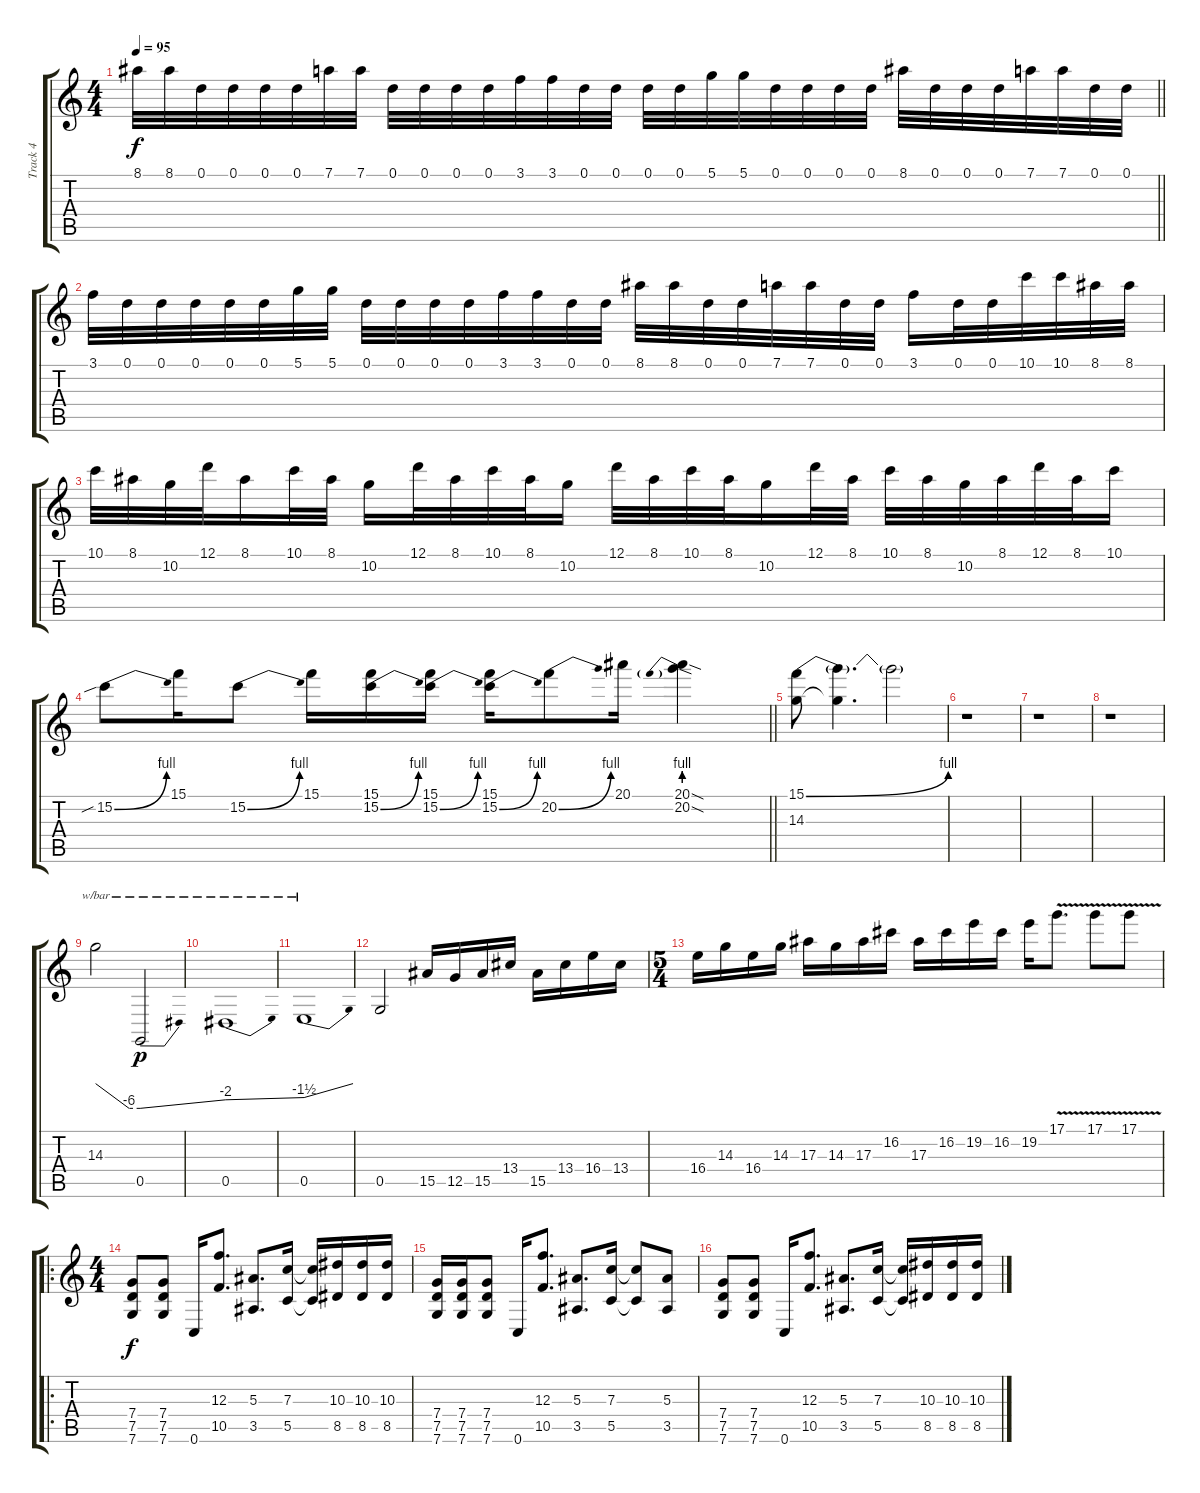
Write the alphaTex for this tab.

\track ("Track 4" "Track 4") {instrument distortionguitar}
\staff {score tabs}
\tuning (D4 A3 F3 C3 G2 C2) {hide}
\ts (4 4)
\tempo 95
\clef g2
\barLineRight lightlight
\ks c
8.1.32{dy f} 8.1.32 0.1.32 0.1.32 0.1.32 0.1.32 7.1.32 7.1.32 0.1.32 0.1.32 0.1.32 0.1.32 3.1.32 3.1.32 0.1.32 0.1.32 0.1.32 0.1.32 5.1.32 5.1.32 0.1.32 0.1.32 0.1.32 0.1.32 8.1.32 0.1.32 0.1.32 0.1.32 7.1.32 7.1.32 0.1.32 0.1.32 |
3.1.32 0.1.32 0.1.32 0.1.32 0.1.32 0.1.32 5.1.32 5.1.32 0.1.32 0.1.32 0.1.32 0.1.32 3.1.32 3.1.32 0.1.32 0.1.32 8.1.32 8.1.32 0.1.32 0.1.32 7.1.32 7.1.32 0.1.32 0.1.32 3.1.16 0.1.32 0.1.32 10.1.32 10.1.32 8.1.32 8.1.32 |
10.1.32 8.1.32 10.2.32 12.1.32 8.1.16 10.1.32 8.1.32 10.2.16 12.1.32 8.1.32 10.1.32 8.1.32 10.2.16 12.1.32 8.1.32 10.1.32 8.1.32 10.2.16 12.1.32 8.1.32 10.1.32 8.1.32 10.2.32 8.1.32 12.1.32 8.1.32 10.1.16 |
\barLineRight lightlight
15.2{be (bend 0 0 60 4) sib}.8 15.1.16 15.2{be (bend 0 0 60 4)}.8 15.1.16 (15.1 15.2{be (bend 0 0 60 4)}).16 (15.1 15.2{be (bend 0 0 60 4)}).16 (15.1 15.2{be (bend 0 0 60 4)}).16 20.2{be (bend 0 0 60 4)}.8 20.1.16 (20.1{sod} 20.2{be (prebend 0 4 60 4) sod}).4 |
(15.1{be (bend 0 0 60 4)} 14.3).8{volume 7} (15.1{t} 14.3{t}).4{d} 15.1{t}.2 |
r.1 |
r.1 |
r.1 |
14.3.2{tbe (custom default 0 0 45 -24 60 -24) volume 8} 0.5.2{tbe (dive default 0 -24 60 -8) dy p} |
0.5.1{tbe (dive default 0 -8 60 -6)} |
0.5.1{tbe (dive default 0 -6 60 0)} |
0.5.2 15.5.16 12.5.16 15.5.16 13.4.16 15.5.16 13.4.16 16.4.16 13.4.16 |
\ts (5 4)
16.4.16 14.3.16 16.4.16 14.3.16 17.3.16 14.3.16 17.3.16 16.2.16 17.3.16 16.2.16 19.2.16 16.2.16 19.2.16 17.1{v}.8{d} 17.1{v}.8 17.1{v}.8 |
\ro
\ts (4 4)
(7.4 7.5 7.6).8{dy f} (7.4 7.5 7.6).8 0.6.16 (12.3 10.5).8{d} (5.3 3.5).8{d} (7.3 5.5).16 (7.3{t} 5.5{t}).16 (10.3 8.5).16 (10.3 8.5).16 (10.3 8.5).16 |
(7.4 7.5 7.6).16 (7.4 7.5 7.6).16 (7.4 7.5 7.6).8 0.6.16 (12.3 10.5).8{d} (5.3 3.5).8{d} (7.3 5.5).16 (7.3{t} 5.5{t}).8 (5.3 3.5).8 |
(7.4 7.5 7.6).8 (7.4 7.5 7.6).8 0.6.16 (12.3 10.5).8{d} (5.3 3.5).8{d} (7.3 5.5).16 (7.3{t} 5.5{t}).16 (10.3 8.5).16 (10.3 8.5).16 (10.3 8.5).16
